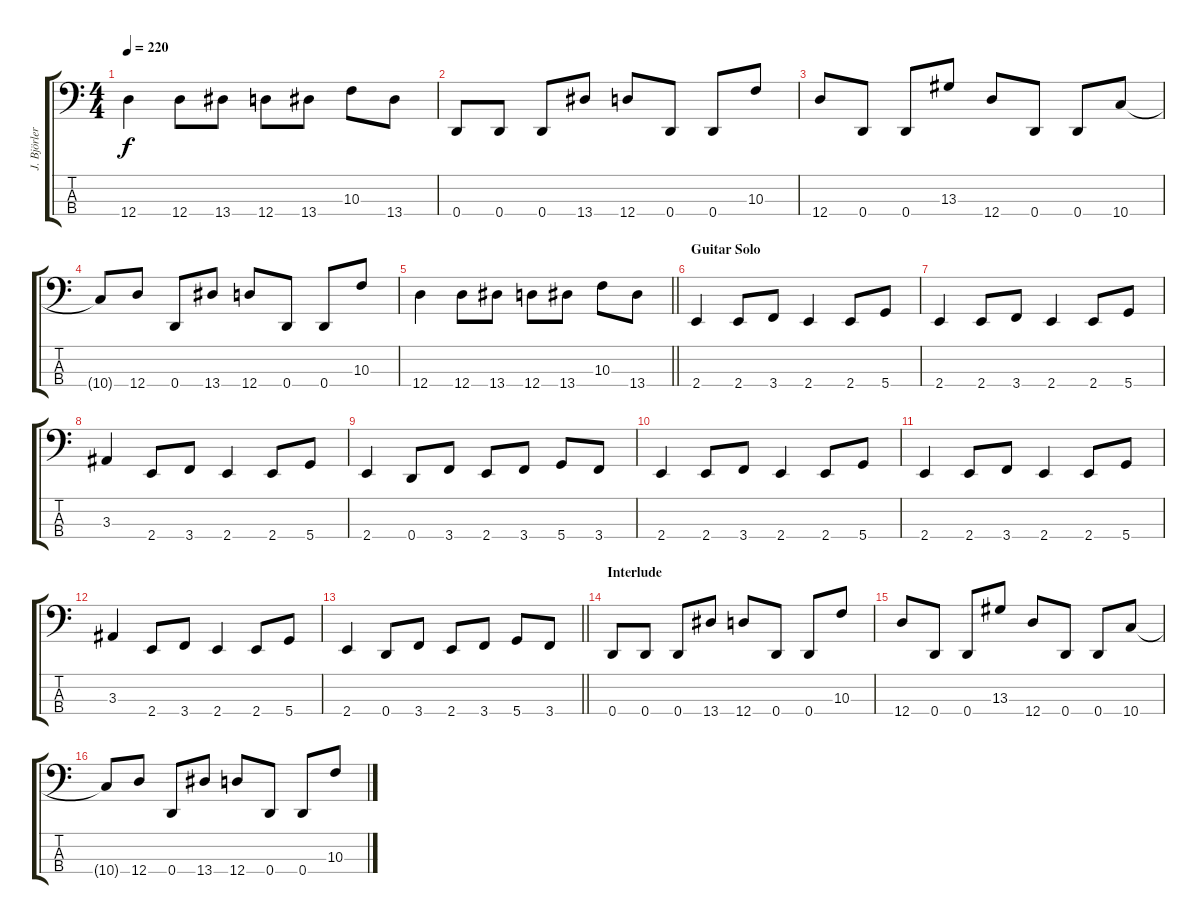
\track ("J. Björler" "J. Björler") {instrument electricbassfinger}
\staff {score tabs}
\tuning (F2 C2 G1 D1) {hide}
\ts (4 4)
\tempo 220
\clef f4
\ks c
12.4.4{dy f} 12.4.8 13.4.8 12.4.8 13.4.8 10.3.8 13.4.8 |
0.4.8 0.4.8 0.4.8 13.4.8 12.4.8 0.4.8 0.4.8 10.3.8 |
12.4.8 0.4.8 0.4.8 13.3.8 12.4.8 0.4.8 0.4.8 10.4.8 |
10.4{t}.8 12.4.8 0.4.8 13.4.8 12.4.8 0.4.8 0.4.8 10.3.8 |
\barLineRight lightlight
12.4.4 12.4.8 13.4.8 12.4.8 13.4.8 10.3.8 13.4.8 |
\section ("" "Guitar Solo")
2.4.4 2.4.8 3.4.8 2.4.4 2.4.8 5.4.8 |
2.4.4 2.4.8 3.4.8 2.4.4 2.4.8 5.4.8 |
3.3.4 2.4.8 3.4.8 2.4.4 2.4.8 5.4.8 |
2.4.4 0.4.8 3.4.8 2.4.8 3.4.8 5.4.8 3.4.8 |
2.4.4 2.4.8 3.4.8 2.4.4 2.4.8 5.4.8 |
2.4.4 2.4.8 3.4.8 2.4.4 2.4.8 5.4.8 |
3.3.4 2.4.8 3.4.8 2.4.4 2.4.8 5.4.8 |
\barLineRight lightlight
2.4.4 0.4.8 3.4.8 2.4.8 3.4.8 5.4.8 3.4.8 |
\section ("" "Interlude")
0.4.8 0.4.8 0.4.8 13.4.8 12.4.8 0.4.8 0.4.8 10.3.8 |
12.4.8 0.4.8 0.4.8 13.3.8 12.4.8 0.4.8 0.4.8 10.4.8 |
10.4{t}.8 12.4.8 0.4.8 13.4.8 12.4.8 0.4.8 0.4.8 10.3.8
